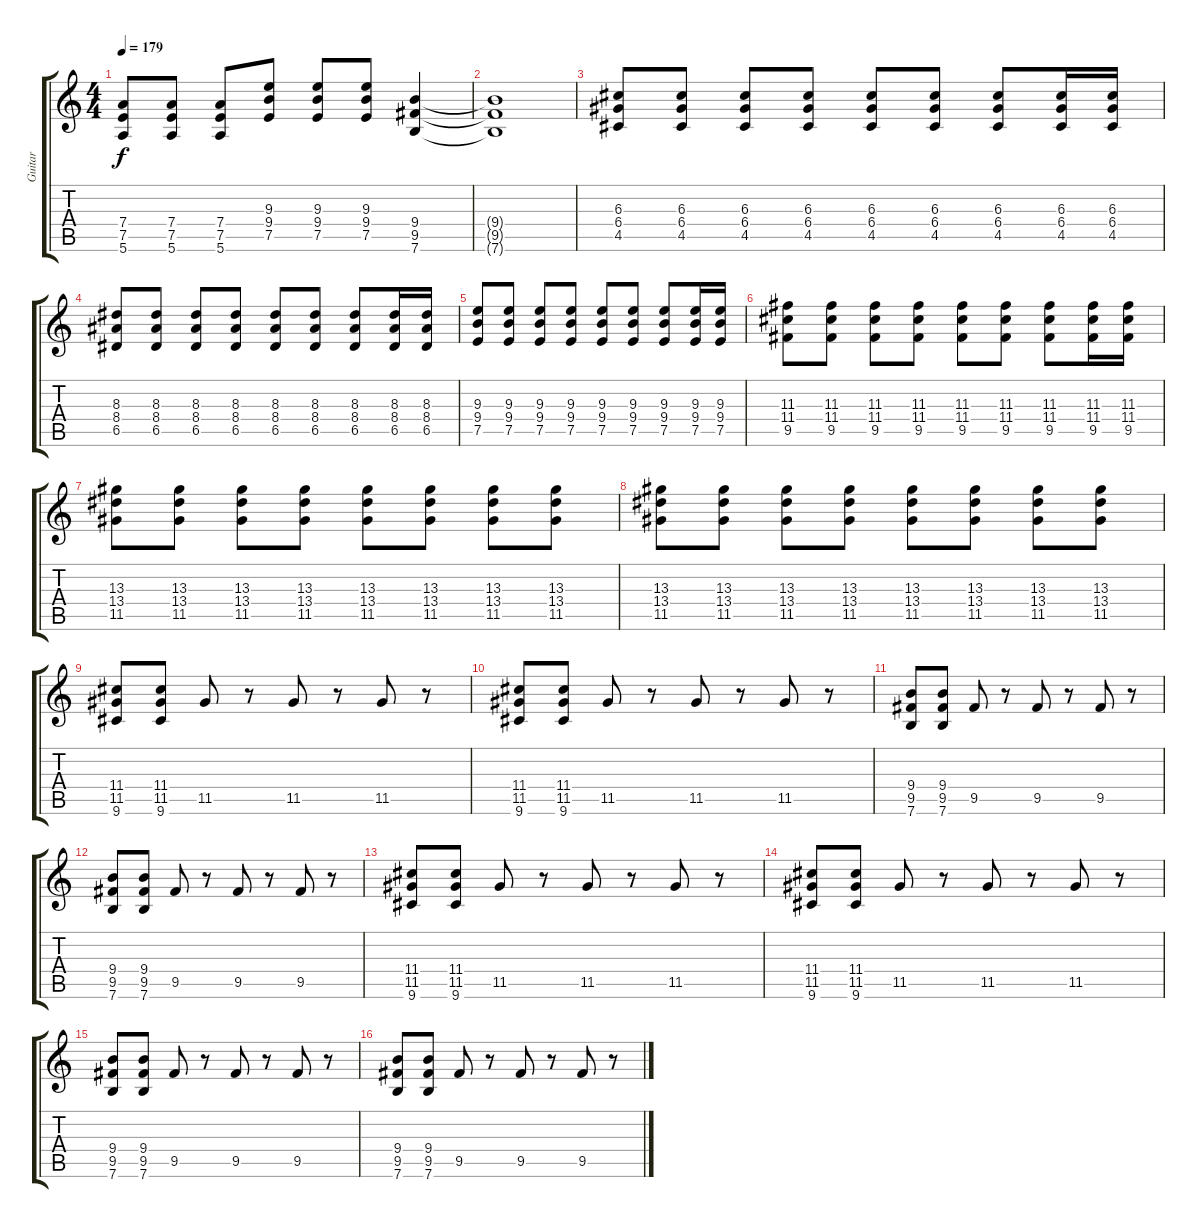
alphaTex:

\track ("Guitar" "Guitar") {instrument distortionguitar}
\staff {score tabs}
\tuning (E4 B3 G3 D3 A2 E2) {hide}
\ts (4 4)
\tempo 179
\clef g2
\ks c
(7.4 7.5 5.6).8{dy f} (7.4 7.5 5.6).8 (7.4 7.5 5.6).8 (9.3 9.4 7.5).8 (9.3 9.4 7.5).8 (9.3 9.4 7.5).8 (9.4 9.5 7.6).4 |
(9.4{t} 9.5{t} 7.6{t}).1 |
(6.3 6.4 4.5).8 (6.3 6.4 4.5).8 (6.3 6.4 4.5).8 (6.3 6.4 4.5).8 (6.3 6.4 4.5).8 (6.3 6.4 4.5).8 (6.3 6.4 4.5).8 (6.3 6.4 4.5).16 (6.3 6.4 4.5).16 |
(8.3 8.4 6.5).8 (8.3 8.4 6.5).8 (8.3 8.4 6.5).8 (8.3 8.4 6.5).8 (8.3 8.4 6.5).8 (8.3 8.4 6.5).8 (8.3 8.4 6.5).8 (8.3 8.4 6.5).16 (8.3 8.4 6.5).16 |
(9.3 9.4 7.5).8 (9.3 9.4 7.5).8 (9.3 9.4 7.5).8 (9.3 9.4 7.5).8 (9.3 9.4 7.5).8 (9.3 9.4 7.5).8 (9.3 9.4 7.5).8 (9.3 9.4 7.5).16 (9.3 9.4 7.5).16 |
(11.3 11.4 9.5).8 (11.3 11.4 9.5).8 (11.3 11.4 9.5).8 (11.3 11.4 9.5).8 (11.3 11.4 9.5).8 (11.3 11.4 9.5).8 (11.3 11.4 9.5).8 (11.3 11.4 9.5).16 (11.3 11.4 9.5).16 |
(13.3 13.4 11.5).8 (13.3 13.4 11.5).8 (13.3 13.4 11.5).8 (13.3 13.4 11.5).8 (13.3 13.4 11.5).8 (13.3 13.4 11.5).8 (13.3 13.4 11.5).8 (13.3 13.4 11.5).8 |
(13.3 13.4 11.5).8 (13.3 13.4 11.5).8 (13.3 13.4 11.5).8 (13.3 13.4 11.5).8 (13.3 13.4 11.5).8 (13.3 13.4 11.5).8 (13.3 13.4 11.5).8 (13.3 13.4 11.5).8 |
(11.4 11.5 9.6).8 (11.4 11.5 9.6).8 11.5.8 r.8 11.5.8 r.8 11.5.8 r.8 |
(11.4 11.5 9.6).8 (11.4 11.5 9.6).8 11.5.8 r.8 11.5.8 r.8 11.5.8 r.8 |
(9.4 9.5 7.6).8 (9.4 9.5 7.6).8 9.5.8 r.8 9.5.8 r.8 9.5.8 r.8 |
(9.4 9.5 7.6).8 (9.4 9.5 7.6).8 9.5.8 r.8 9.5.8 r.8 9.5.8 r.8 |
(11.4 11.5 9.6).8 (11.4 11.5 9.6).8 11.5.8 r.8 11.5.8 r.8 11.5.8 r.8 |
(11.4 11.5 9.6).8 (11.4 11.5 9.6).8 11.5.8 r.8 11.5.8 r.8 11.5.8 r.8 |
(9.4 9.5 7.6).8 (9.4 9.5 7.6).8 9.5.8 r.8 9.5.8 r.8 9.5.8 r.8 |
(9.4 9.5 7.6).8 (9.4 9.5 7.6).8 9.5.8 r.8 9.5.8 r.8 9.5.8 r.8
